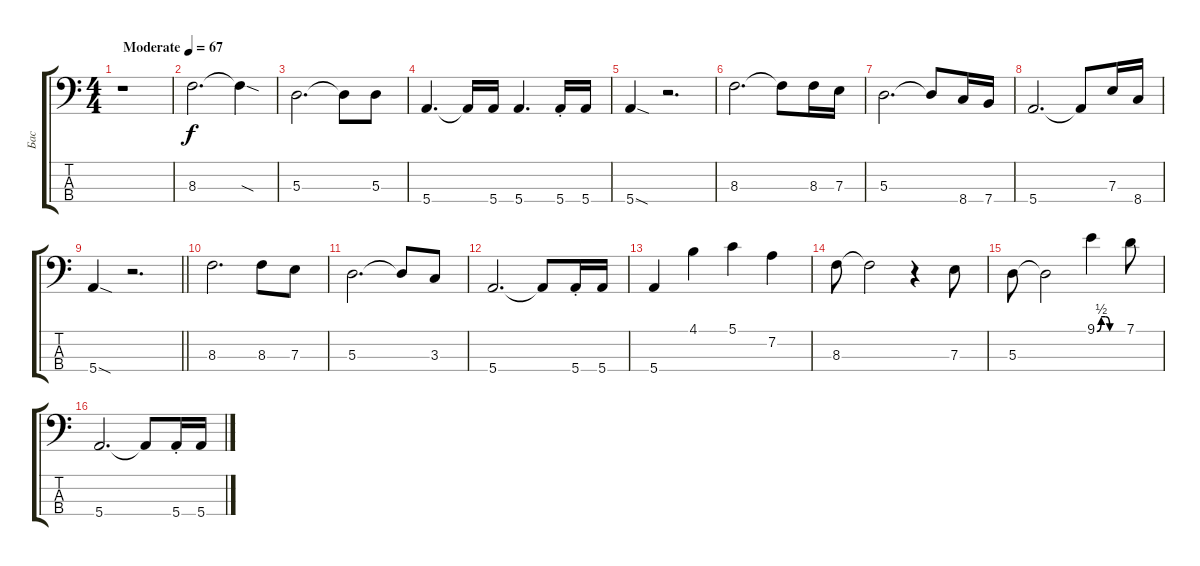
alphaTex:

\track ("Бас" "Бас") {instrument electricbassfinger}
\staff {score tabs}
\tuning (G2 D2 A1 E1) {hide}
\ts (4 4)
\tempo (67 "Moderate")
\clef f4
\ks c
r.1{dy f instrument electricbassfinger} |
8.3.2{d} 8.3{sod t}.4 |
5.3.2{d} 5.3{t}.8 5.3.8 |
5.4.4{d} 5.4{t}.16 5.4.16 5.4.4{d} 5.4{st}.16 5.4.16 |
5.4{sod}.4 r.2{d} |
8.3.2{d} 8.3{t}.8 8.3.16 7.3.16 |
5.3.2{d} 5.3{t}.8 8.4.16 7.4.16 |
5.4.2{d} 5.4{t}.8 7.3.16 8.4.16 |
\barLineRight lightlight
5.4{sod}.4 r.2{d} |
8.3.2{d} 8.3.8 7.3.8 |
5.3.2{d} 5.3{t}.8 3.3.8 |
5.4.2{d} 5.4{t}.8 5.4{st}.16 5.4.16 |
5.4.4 4.1.4 5.1.4 7.2.4 |
8.3.8 8.3{t}.2 r.4 7.3.8 |
5.3.8 5.3{t}.2 9.1{be (custom 0 0 10 2 20 2 30 0 60 0)}.4 7.1.8 |
5.4.2{d} 5.4{t}.8 5.4{st}.16 5.4.16
